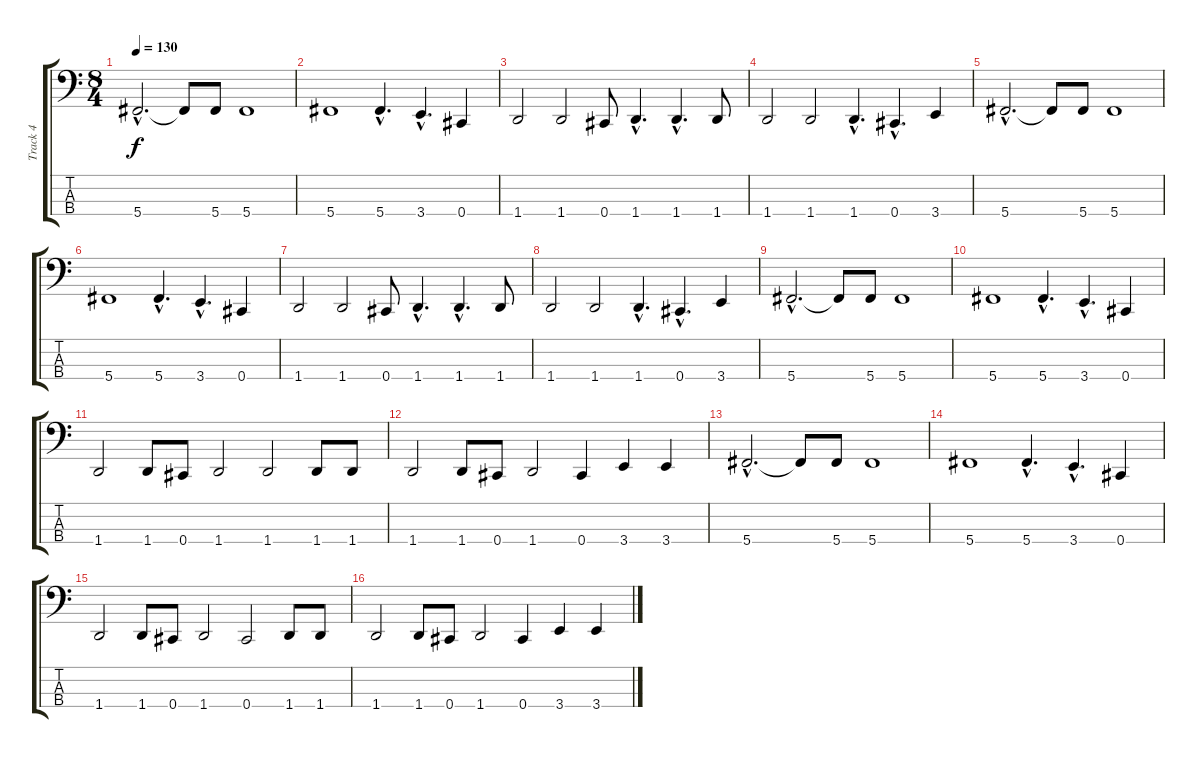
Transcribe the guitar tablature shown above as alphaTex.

\track ("Track 4" "Track 4") {instrument electricbasspick}
\staff {score tabs}
\tuning (E2 B1 Gb1 Db1) {hide}
\ts (8 4)
\tempo 130
\clef f4
\ks c
5.4{hac}.2{d dy f} 5.4{t}.8 5.4.8 5.4.1 |
5.4.1 5.4{hac}.4{d} 3.4{hac}.4{d} 0.4.4 |
1.4.2 1.4.2 0.4.8 1.4{hac}.4{d} 1.4{hac}.4{d} 1.4.8 |
1.4.2 1.4.2 1.4{hac}.4{d} 0.4{hac}.4{d} 3.4.4 |
5.4{hac}.2{d} 5.4{t}.8 5.4.8 5.4.1 |
5.4.1 5.4{hac}.4{d} 3.4{hac}.4{d} 0.4.4 |
1.4.2 1.4.2 0.4.8 1.4{hac}.4{d} 1.4{hac}.4{d} 1.4.8 |
1.4.2 1.4.2 1.4{hac}.4{d} 0.4{hac}.4{d} 3.4.4 |
5.4{hac}.2{d} 5.4{t}.8 5.4.8 5.4.1 |
5.4.1 5.4{hac}.4{d} 3.4{hac}.4{d} 0.4.4 |
1.4.2 1.4.8 0.4.8 1.4.2 1.4.2 1.4.8 1.4.8 |
1.4.2 1.4.8 0.4.8 1.4.2 0.4.4 3.4.4 3.4.4 |
5.4{hac}.2{d} 5.4{t}.8 5.4.8 5.4.1 |
5.4.1 5.4{hac}.4{d} 3.4{hac}.4{d} 0.4.4 |
1.4.2 1.4.8 0.4.8 1.4.2 0.4.2 1.4.8 1.4.8 |
1.4.2 1.4.8 0.4.8 1.4.2 0.4.4 3.4.4 3.4.4
